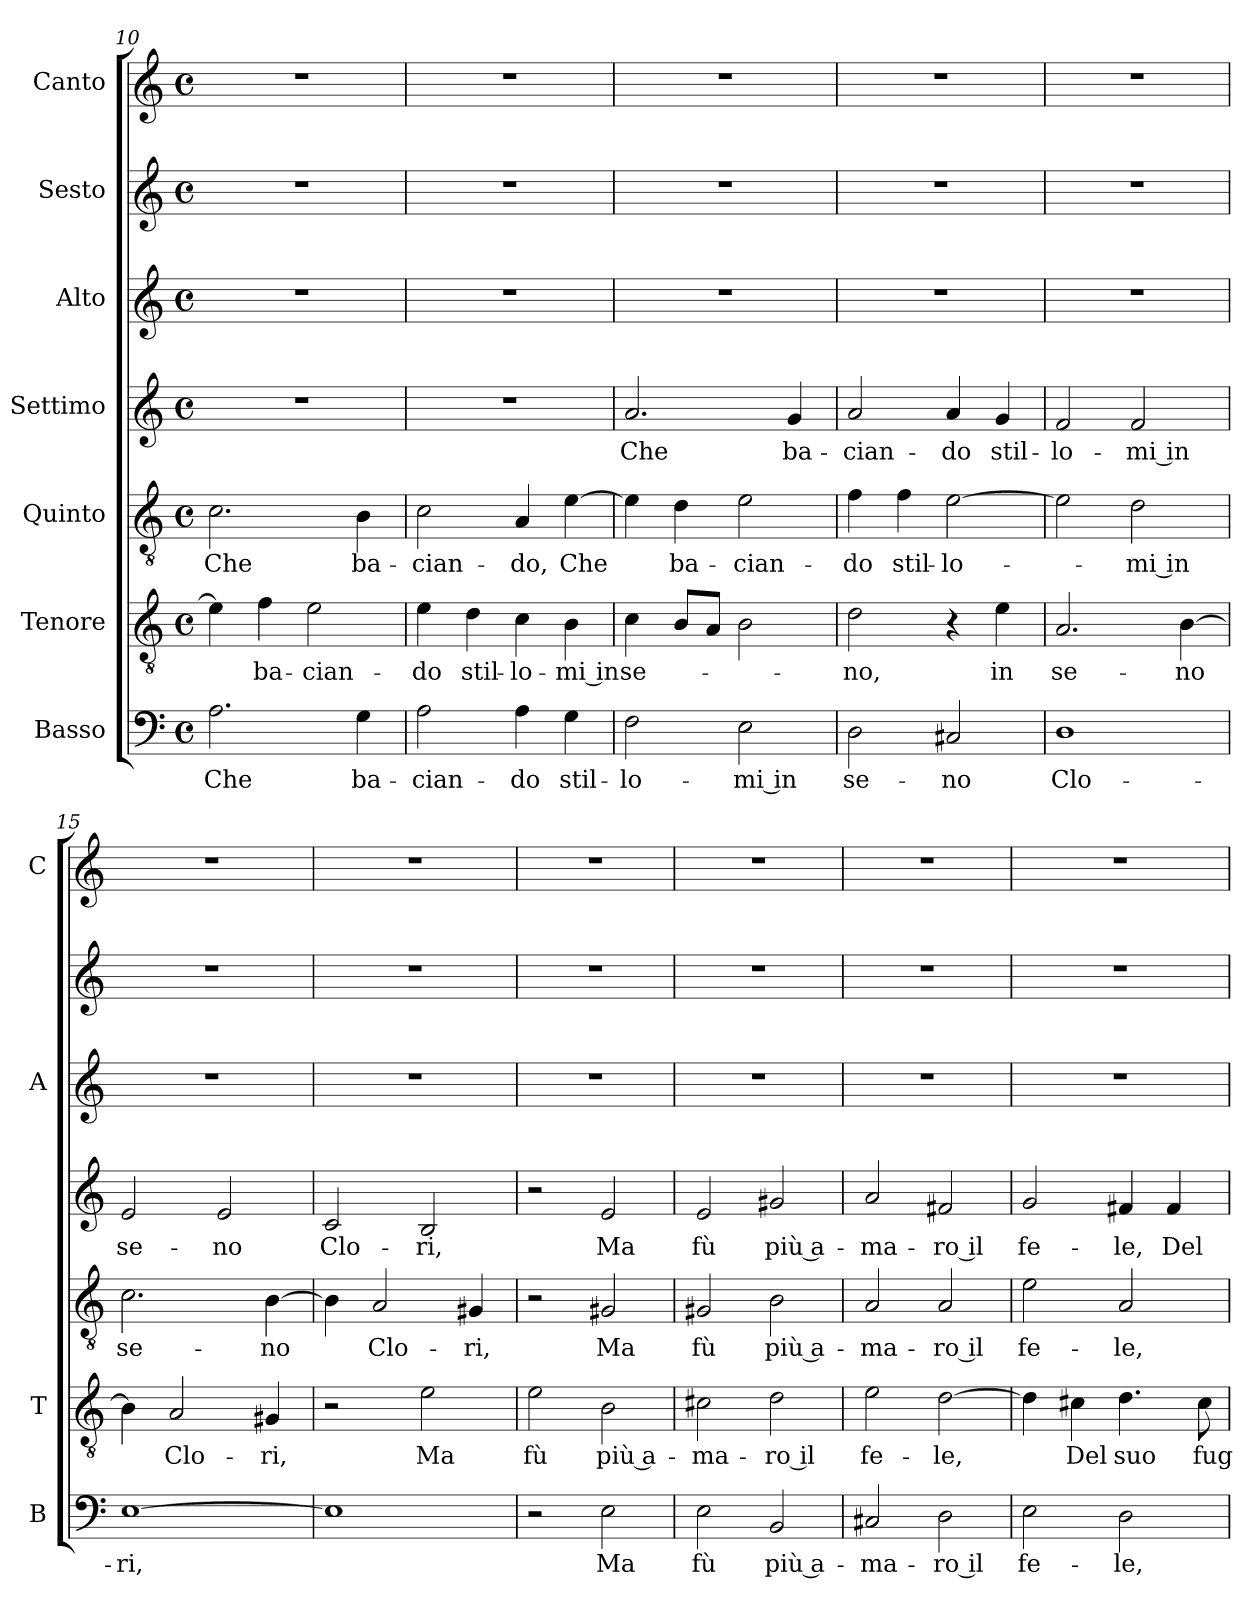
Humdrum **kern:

**kern	**text	**kern	**text	**kern	**text	**kern	**text	**kern	**kern	**kern
*part7	*part7	*part6	*part6	*part5	*part5	*part4	*part4	*part3	*part2	*part1
*staff7	*staff7	*staff6	*staff6	*staff5	*staff5	*staff4	*staff4	*staff3	*staff2	*staff1
*I"Basso	*	*I"Tenore	*	*I"Quinto	*	*I"Settimo	*	*I"Alto	*I"Sesto	*I"Canto
*I'B	*	*I'T	*	*	*	*	*	*I'A	*	*I'C
*clefF4	*	*clefGv2	*	*clefGv2	*	*clefG2	*	*clefG2	*clefG2	*clefG2
*k[]	*	*k[]	*	*k[]	*	*k[]	*	*k[]	*k[]	*k[]
*C:	*	*C:	*	*C:	*	*C:	*	*C:	*C:	*C:
*M4/4	*	*M4/4	*	*M4/4	*	*M4/4	*	*M4/4	*M4/4	*M4/4
*met(c)	*	*met(c)	*	*met(c)	*	*met(c)	*	*met(c)	*met(c)	*met(c)
=10	=10	=10	=10	=10	=10	=10	=10	=10	=10	=10
!	!LO:LY:b	!	!	!	!LO:LY:b	!	!	!	!	!
2.A\	Che	4e\]	.	2.c\	Che	1r	.	1r	1r	1r
!	!	!	!LO:LY:b	!	!	!	!	!	!	!
.	.	4f\	ba-	.	.	.	.	.	.	.
!	!	!	!LO:LY:b	!	!	!	!	!	!	!
.	.	2e\	-cian-	.	.	.	.	.	.	.
!	!LO:LY:b	!	!	!	!LO:LY:b	!	!	!	!	!
4G\	ba-	.	.	4B\	ba-	.	.	.	.	.
=11	=11	=11	=11	=11	=11	=11	=11	=11	=11	=11
!	!LO:LY:b	!	!LO:LY:b	!	!LO:LY:b	!	!	!	!	!
2A\	-cian-	4e\	-do	2c\	-cian-	1r	.	1r	1r	1r
!	!	!	!LO:LY:b	!	!	!	!	!	!	!
.	.	4d\	stil-	.	.	.	.	.	.	.
!	!LO:LY:b	!	!LO:LY:b	!	!LO:LY:b	!	!	!	!	!
4A\	-do	4c\	-lo-	4A/	-do,	.	.	.	.	.
!	!LO:LY:b	!	!LO:LY:b	!	!LO:LY:b	!	!	!	!	!
4G\	stil-	4B\	-mi in	[4e\	Che	.	.	.	.	.
=12	=12	=12	=12	=12	=12	=12	=12	=12	=12	=12
!	!LO:LY:b	!	!LO:LY:b	!	!	!	!LO:LY:b	!	!	!
2F\	-lo-	4c\	se-	4e\]	.	2.a/	Che	1r	1r	1r
!	!	!	!	!	!LO:LY:b	!	!	!	!	!
.	.	8B/L	.	4d\	ba-	.	.	.	.	.
.	.	8A/J	.	.	.	.	.	.	.	.
!	!LO:LY:b	!	!	!	!LO:LY:b	!	!	!	!	!
2E\	-mi in	2B\	.	2e\	-cian-	.	.	.	.	.
!	!	!	!	!	!	!	!LO:LY:b	!	!	!
.	.	.	.	.	.	4g/	ba-	.	.	.
=13	=13	=13	=13	=13	=13	=13	=13	=13	=13	=13
!	!LO:LY:b	!	!LO:LY:b	!	!LO:LY:b	!	!LO:LY:b	!	!	!
2D\	se-	2d\	-no,	4f\	-do	2a/	-cian-	1r	1r	1r
!	!	!	!	!	!LO:LY:b	!	!	!	!	!
.	.	.	.	4f\	stil-	.	.	.	.	.
!	!LO:LY:b	!	!	!	!LO:LY:b	!	!LO:LY:b	!	!	!
2C#X/	-no	4r	.	[2e\	-lo-	4a/	-do	.	.	.
!	!	!	!LO:LY:b	!	!	!	!LO:LY:b	!	!	!
.	.	4e\	in	.	.	4g/	stil-	.	.	.
=14	=14	=14	=14	=14	=14	=14	=14	=14	=14	=14
!	!LO:LY:b	!	!LO:LY:b	!	!	!	!LO:LY:b	!	!	!
1D	Clo-	2.A/	se-	2e\]	.	2f/	-lo-	1r	1r	1r
!	!	!	!	!	!LO:LY:b	!	!LO:LY:b	!	!	!
.	.	.	.	2d\	-mi in	2f/	-mi in	.	.	.
!	!	!	!LO:LY:b	!	!	!	!	!	!	!
.	.	[4B\	-no	.	.	.	.	.	.	.
=15	=15	=15	=15	=15	=15	=15	=15	=15	=15	=15
!	!LO:LY:b	!	!	!	!LO:LY:b	!	!LO:LY:b	!	!	!
[1E	-ri,	4B\]	.	2.c\	se-	2e/	se-	1r	1r	1r
!	!	!	!LO:LY:b	!	!	!	!	!	!	!
.	.	2A/	Clo-	.	.	.	.	.	.	.
!	!	!	!	!	!	!	!LO:LY:b	!	!	!
.	.	.	.	.	.	2e/	-no	.	.	.
!	!	!	!LO:LY:b	!	!LO:LY:b	!	!	!	!	!
.	.	4G#X/	-ri,	[4B\	-no	.	.	.	.	.
=16	=16	=16	=16	=16	=16	=16	=16	=16	=16	=16
!	!	!	!	!	!	!	!LO:LY:b	!	!	!
1E]	.	2r	.	4B\]	.	2c/	Clo-	1r	1r	1r
!	!	!	!	!	!LO:LY:b	!	!	!	!	!
.	.	.	.	2A/	Clo-	.	.	.	.	.
!	!	!	!LO:LY:b	!	!	!	!LO:LY:b	!	!	!
.	.	2e\	Ma	.	.	2B/	-ri,	.	.	.
!	!	!	!	!	!LO:LY:b	!	!	!	!	!
.	.	.	.	4G#X/	-ri,	.	.	.	.	.
!!LO:PB:g=z
=17	=17	=17	=17	=17	=17	=17	=17	=17	=17	=17
!	!	!	!LO:LY:b	!	!	!	!	!	!	!
2r	.	2e\	fù	2r	.	2r	.	1r	1r	1r
!	!LO:LY:b	!	!LO:LY:b	!	!LO:LY:b	!	!LO:LY:b	!	!	!
2E\	Ma	2B\	più a-	2G#X/	Ma	2e/	Ma	.	.	.
=18	=18	=18	=18	=18	=18	=18	=18	=18	=18	=18
!	!LO:LY:b	!	!LO:LY:b	!	!LO:LY:b	!	!LO:LY:b	!	!	!
2E\	fù	2c#X\	-ma-	2G#X/	fù	2e/	fù	1r	1r	1r
!	!LO:LY:b	!	!LO:LY:b	!	!LO:LY:b	!	!LO:LY:b	!	!	!
2BB/	più a-	2d\	-ro il	2B\	più a-	2g#X/	più a-	.	.	.
=19	=19	=19	=19	=19	=19	=19	=19	=19	=19	=19
!	!LO:LY:b	!	!LO:LY:b	!	!LO:LY:b	!	!LO:LY:b	!	!	!
2C#X/	-ma-	2e\	fe-	2A/	-ma-	2a/	-ma-	1r	1r	1r
!	!LO:LY:b	!	!LO:LY:b	!	!LO:LY:b	!	!LO:LY:b	!	!	!
2D\	-ro il	[2d\	-le,	2A/	-ro il	2f#X/	-ro il	.	.	.
=20	=20	=20	=20	=20	=20	=20	=20	=20	=20	=20
!	!LO:LY:b	!	!	!	!LO:LY:b	!	!LO:LY:b	!	!	!
2E\	fe-	4d\]	.	2e\	fe-	2g/	fe-	1r	1r	1r
!	!	!	!LO:LY:b	!	!	!	!	!	!	!
.	.	4c#X\	Del	.	.	.	.	.	.	.
!	!LO:LY:b	!	!LO:LY:b	!	!LO:LY:b	!	!LO:LY:b	!	!	!
2D\	-le,	4.d\	suo	2A/	-le,	4f#X/	-le,	.	.	.
!	!	!	!	!	!	!	!LO:LY:b	!	!	!
.	.	.	.	.	.	4f#/	Del	.	.	.
!	!	!	!LO:LY:b	!	!	!	!	!	!	!
.	.	8c#\	fug-	.	.	.	.	.	.	.
=	=	=	=	=	=	=	=	=	=	=
*-	*-	*-	*-	*-	*-	*-	*-	*-	*-	*-
